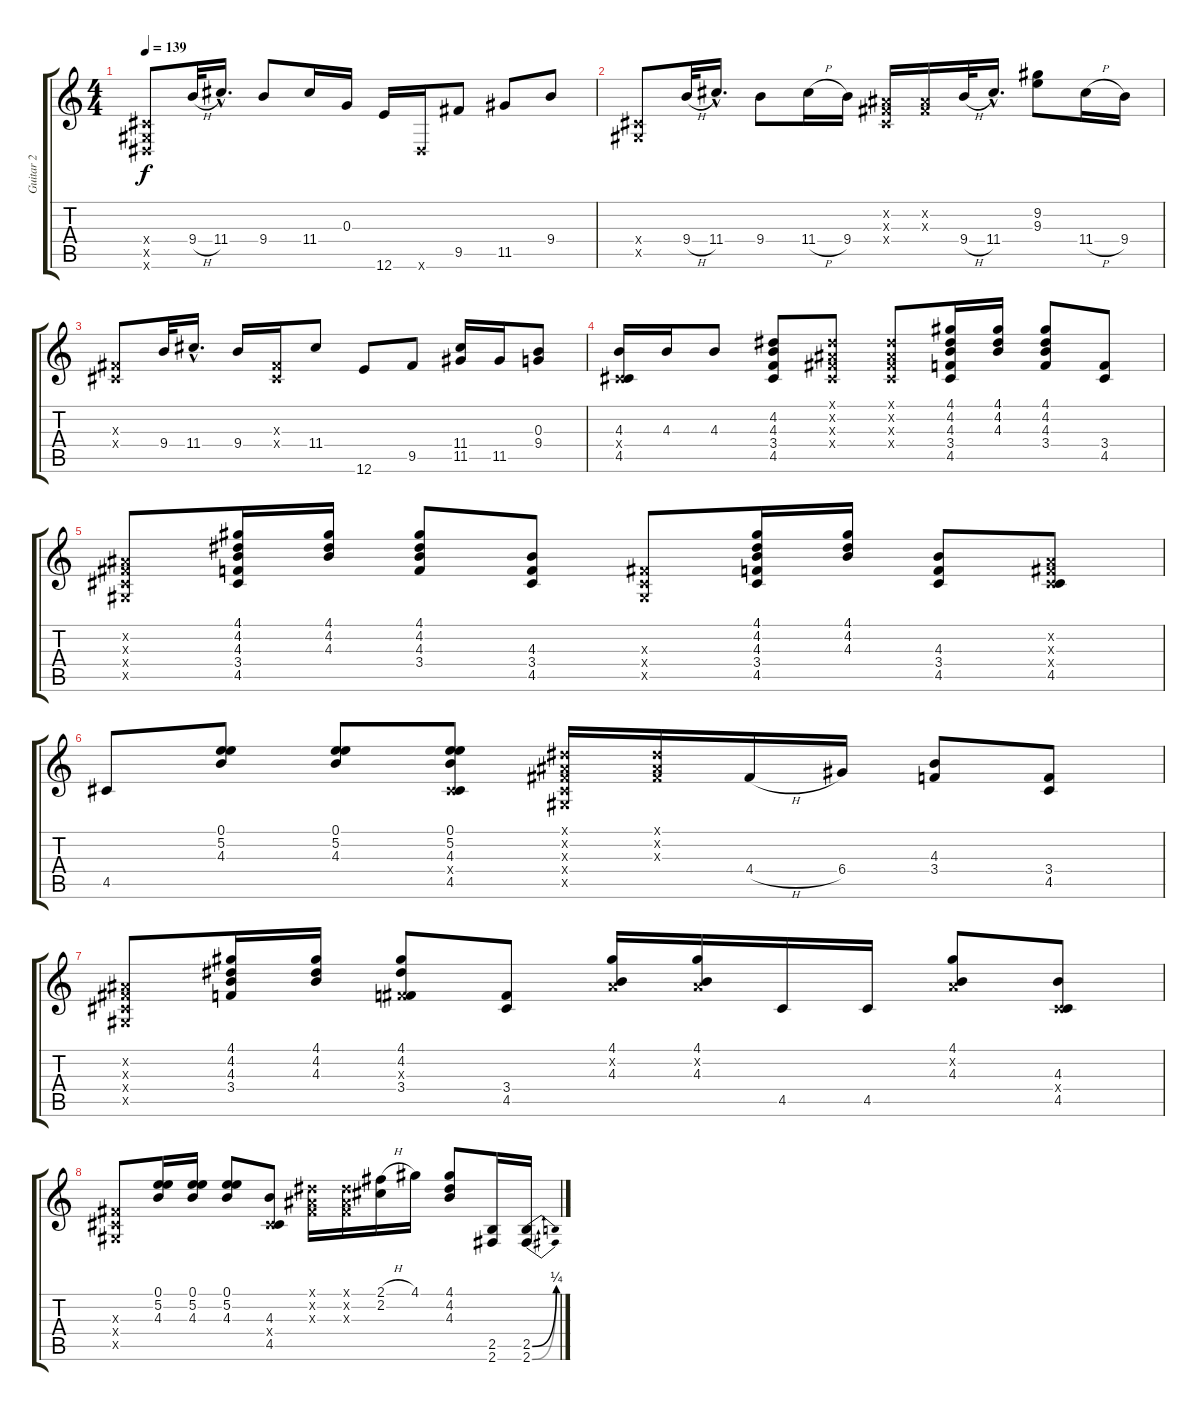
\track ("Guitar 2" "Guitar 2") {instrument electricguitarclean}
\staff {score tabs}
\tuning (E4 B3 G3 D3 A2 E2) {hide}
\ts (4 4)
\tempo 139
\clef g2
\ks c
(-1.4{x} -1.5{x} -1.6{x}).8{dy f} 9.4{h}.32 11.4{hac}.16{d} 9.4.8 11.4.16 0.3.16 12.6.16 -1.6{x}.16 9.5.8 11.5.8 9.4.8 |
(-1.4{x} -1.5{x}).8 9.4{h}.32 11.4{hac}.16{d} 9.4.8 11.4{h}.16 9.4.16 (-1.2{x} -1.3{x} -1.4{x}).16 (-1.2{x} -1.3{x}).16 9.4{h}.32 11.4{hac}.16{d} (9.2 9.3).8 11.4{h}.16 9.4.16 |
(-1.3{x} -1.4{x}).8 9.4.32 11.4{hac}.16{d} 9.4.16 (-1.3{x} -1.4{x}).16 11.4.8 12.6.8 9.5.8 (11.4 11.5).16 11.5.16 (0.3 9.4).8 |
(4.3 -1.4{x} 4.5).16 4.3.16 4.3.8 (4.2 4.3 3.4 4.5).8 (-1.1{x} -1.2{x} -1.3{x} -1.4{x}).8 (-1.1{x} -1.2{x} -1.3{x} -1.4{x}).8 (4.1 4.2 4.3 3.4 4.5).16 (4.1 4.2 4.3).16 (4.1 4.2 4.3 3.4).8 (3.4 4.5).8 |
(-1.2{x} -1.3{x} -1.4{x} -1.5{x}).8 (4.1 4.2 4.3 3.4 4.5).16 (4.1 4.2 4.3).16 (4.1 4.2 4.3 3.4).8 (4.3 3.4 4.5).8 (-1.3{x} -1.4{x} -1.5{x}).8 (4.1 4.2 4.3 3.4 4.5).16 (4.1 4.2 4.3).16 (4.3 3.4 4.5).8 (-1.2{x} -1.3{x} -1.4{x} 4.5).8 |
4.5.8 (0.1 5.2 4.3).8 (0.1 5.2 4.3).8 (0.1 5.2 4.3 -1.4{x} 4.5).8 (-1.1{x} -1.2{x} -1.3{x} -1.4{x} -1.5{x}).16 (-1.1{x} -1.2{x} -1.3{x}).16 4.4{h}.16 6.4.16 (4.3 3.4).8 (3.4 4.5).8 |
(-1.2{x} -1.3{x} -1.4{x} -1.5{x}).8 (4.1 4.2 4.3 3.4).16 (4.1 4.2 4.3).16 (4.1 4.2 -1.3{x} 3.4).8 (3.4 4.5).8 (4.1 -1.2{x} 4.3).16 (4.1 -1.2{x} 4.3).16 4.5.16 4.5.16 (4.1 -1.2{x} 4.3).8 (4.3 -1.4{x} 4.5).8 |
(-1.3{x} -1.4{x} -1.5{x}).8 (0.1 5.2 4.3).16 (0.1 5.2 4.3).16 (0.1 5.2 4.3).8 (4.3 -1.4{x} 4.5).8 (-1.1{x} -1.2{x} -1.3{x}).16 (-1.1{x} -1.2{x} -1.3{x}).16 (2.1{h} 2.2).16 4.1.16 (4.1 4.2 4.3).8 (2.5 2.6).16 (2.5{be (bend 0 0 60 1)} 2.6{be (bend 0 0 60 1)}).16
